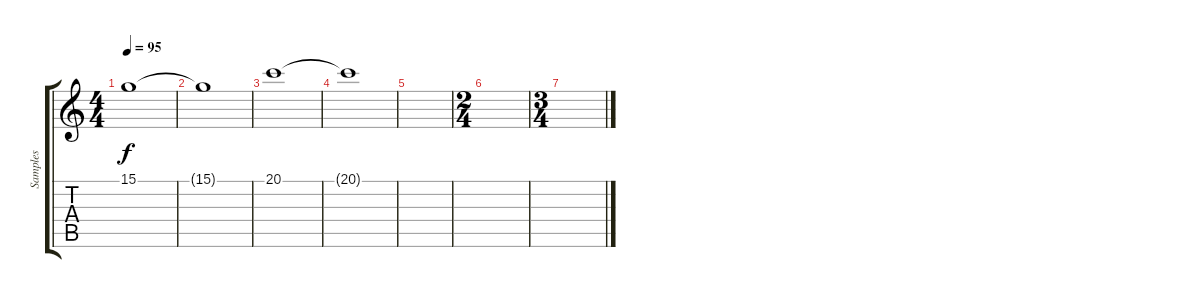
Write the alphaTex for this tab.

\track ("Samples" "Samples") {instrument pad2warm}
\staff {score tabs}
\tuning (E4 B3 G3 D3 A2 D2) {hide}
\ts (4 4)
\tempo 95
\clef g2
\ks c
15.1.1{dy f} |
15.1{t}.1 |
20.1.1 |
20.1{t}.1 |
|
\ts (2 4)
|
\ts (3 4)
